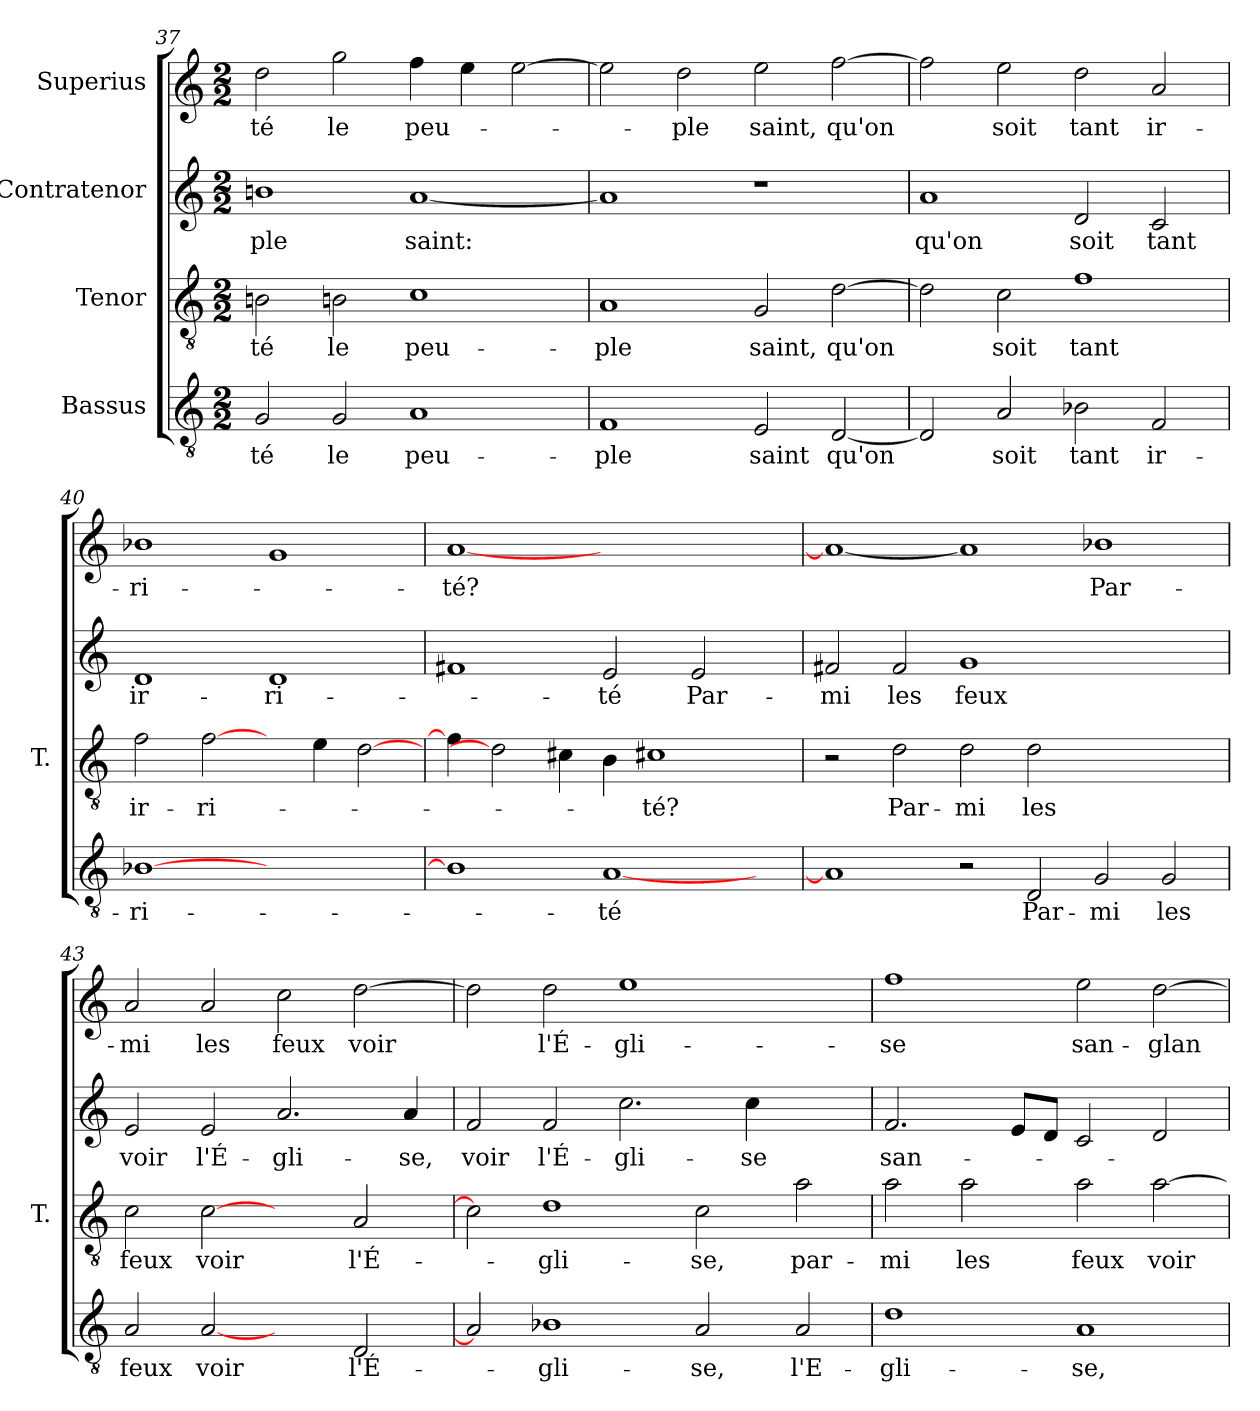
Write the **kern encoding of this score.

**kern	**text	**kern	**text	**kern	**text	**kern	**text
*part4	*part4	*part3	*part3	*part2	*part2	*part1	*part1
*staff4	*staff4	*staff3	*staff3	*staff2	*staff2	*staff1	*staff1
*I"Bassus	*	*I"Tenor	*	*I"Contratenor	*	*I"Superius	*
*	*	*I'T.	*	*	*	*	*
*clefGv2	*	*clefGv2	*	*clefG2	*	*clefG2	*
*ITrd7c12	*	*ITrd7c12	*	*	*	*	*
*k[]	*	*k[]	*	*k[]	*	*k[]	*
*C:	*	*C:	*	*C:	*	*C:	*
*M2/2	*	*M2/2	*	*M2/2	*	*M2/2	*
=37	=37	=37	=37	=37	=37	=37	=37
2GG/	-té	2BBn\	-té	1bn\	-ple	2dd\	-té
2GG/	le	2BBn\	le	.	.	2gg\	le
1AA/	peu-	1C\	peu-	[1a/	saint:	4ff\	peu-
.	.	.	.	.	.	4ee\	.
.	.	.	.	.	.	[2ee\	.
=38	=38	=38	=38	=38	=38	=38	=38
1FF/	-ple	1AA/	-ple	1a/]	.	2ee\]	.
.	.	.	.	.	.	2dd\	-ple
2EE/	saint	2GG/	saint,	1r	.	2ee\	saint,
[2DD/	qu'on	[2D\	qu'on	.	.	[2ff\	qu'on
!!LO:LB:g=z
=39	=39	=39	=39	=39	=39	=39	=39
2DD/]	.	2D\]	.	1a/	qu'on	2ff\]	.
2AA/	soit	2C\	soit	.	.	2ee\	soit
2BB-X\	tant	1F\	tant	2d/	soit	2dd\	tant
2FF/	ir-	.	.	2c/	tant	2a/	ir-
=40	=40	=40	=40	=40	=40	=40	=40
[1BB-X\	-ri-	2F\	ir-	1d/	ir-	1b-X\	-ri-
.	.	[2F\	-ri-	.	.	.	.
1ryy	.	4ryy	.	1d/	-ri-	1g/	.
.	.	4E\	.	.	.	.	.
.	.	[2D\	.	.	.	.	.
=41	=41	=41	=41	=41	=41	=41	=41
1BB-\]	.	4F\]	.	1f#X/	.	[1a/	-té?
.	.	2D\]	.	.	.	.	.
.	.	4C#X\	.	.	.	.	.
[1AA/	-té	4BB\	.	2e/	-té	1ryy	.
.	.	1C#X\	-té?	.	.	.	.
.	.	.	.	2e/	Par-	.	.
4ryy	.	.	.	4ryy	.	4ryy	.
=42	=42	=42	=42	=42	=42	=42	=42
1AA/]	.	2r	.	2f#X/	-mi	1a/_	.
.	.	2D\	Par-	2f#/	les	.	.
2r	.	2D\	-mi	1g/	feux	1a/]	.
2DD/	Par-	2D\	les	.	.	.	.
2GG/	-mi	1ryy	.	1ryy	.	1b-X\	Par-
2GG/	les	.	.	.	.	.	.
!!LO:LB:g=z
=43	=43	=43	=43	=43	=43	=43	=43
2AA/	feux	2C\	feux	2e/	voir	2a/	-mi
[2AA/	voir	[2C\	voir	2e/	l'É-	2a/	les
2ryy	.	2ryy	.	2.a/	-gli-	2cc\	feux
2DD/	l'É-	2AA/	l'É-	.	.	[2dd\	voir
.	.	.	.	4a/	-se,	.	.
=44	=44	=44	=44	=44	=44	=44	=44
2AA/]	.	2C\]	.	2f/	voir	2dd\]	.
1BB-X\	-gli-	1D\	-gli-	2f/	l'É-	2dd\	l'É-
.	.	.	.	2.cc\	-gli-	1ee\	-gli-
2AA/	-se,	2C\	-se,	.	.	.	.
.	.	.	.	4cc\	-se	.	.
2AA/	l'E-	2A\	par-	2ryy	.	2ryy	.
=45	=45	=45	=45	=45	=45	=45	=45
1D\	-gli-	2A\	-mi	2.f/	san-	1ff\	-se
.	.	2A\	les	.	.	.	.
.	.	.	.	8e/L	.	.	.
.	.	.	.	8d/J	.	.	.
1AA/	-se,	2A\	feux	2c/	.	2ee\	san-
.	.	[2A\	voir	2d/	.	[2dd\	-glan-
=	=	=	=	=	=	=	=
*-	*-	*-	*-	*-	*-	*-	*-
